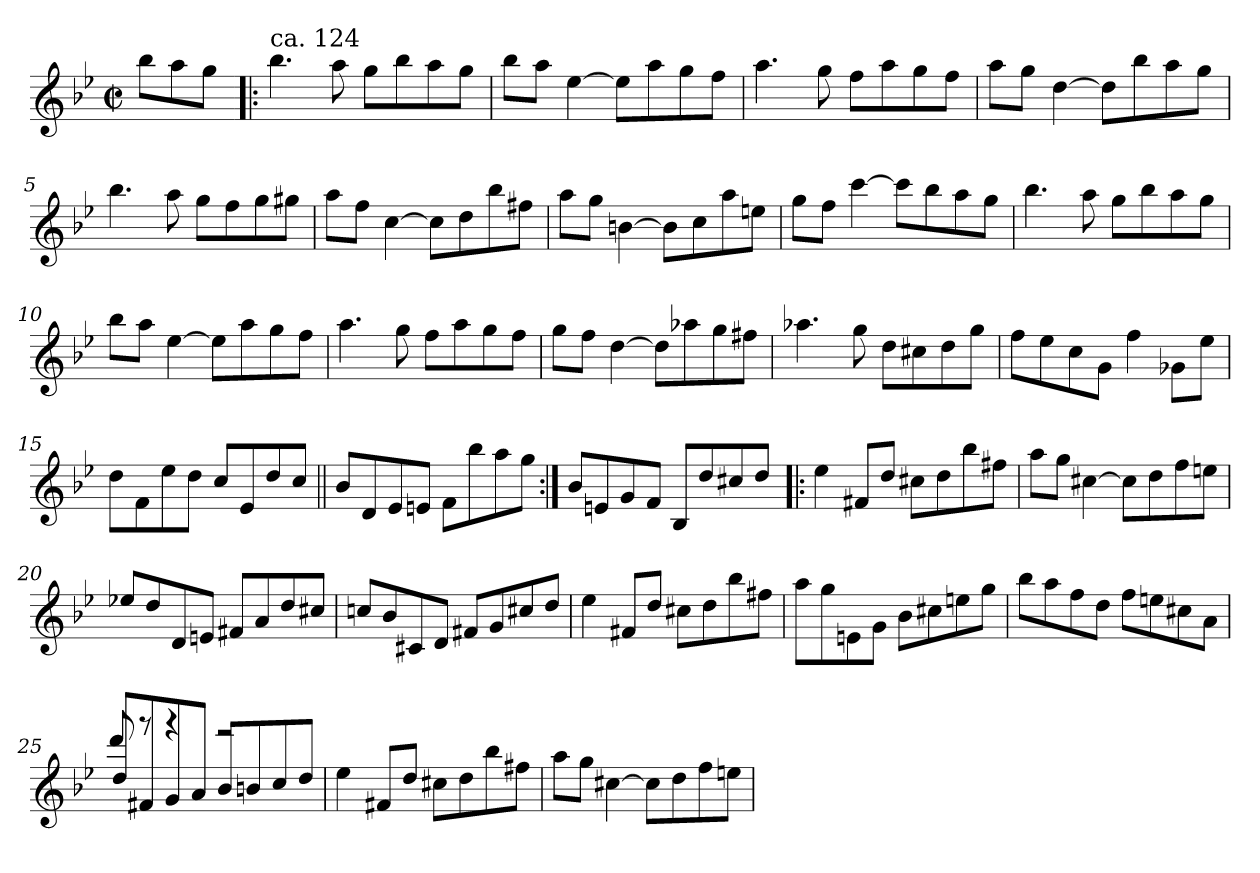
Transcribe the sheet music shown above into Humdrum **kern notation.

**kern
*part1
*staff1
*clefG2
*k[b-e-]
*B-:
*M2/2
*met(c|)
=
8bb-\L
8aa\
8gg\J
=1!|:
*^
!LO:TX:a:t=ca. 124	!
4.bb-\	2ryy
8aa\	.
8gg\L	2ryy
8bb-\	.
8aa\	.
8gg\J	.
=2	=2
8bb-\L	2ryy
8aa\J	.
[<4ee-\	.
8ee-\L]	2ryy
8aa\	.
8gg\	.
8ff\J	.
=3	=3
4.aa\	2ryy
8gg\	.
8ff\L	2ryy
8aa\	.
8gg\	.
8ff\J	.
!!LO:LB:g=z	!!
=4	=4
8aa\L	2ryy
8gg\J	.
[<4dd\	.
8dd\L]	2ryy
8bb-\	.
8aa\	.
8gg\J	.
=5	=5
4.bb-\	2ryy
8aa\	.
8gg\L	2ryy
8ff\	.
8gg\	.
8gg#X\J	.
=6	=6
8aa\L	4ryy
8ff\J	.
[<4cc\	4ryy
8cc\L]	2ryy
8dd\	.
8bb-\	.
8ff#X\J	.
=7	=7
8aa\L	4ryy
8gg\J	.
[<4bn\	4ryy
8b\L]	2ryy
8cc\	.
8aa\	.
8een\J	.
!!LO:LB:g=z	!!
=8	=8
8gg\L	2ryy
8ff\J	.
[<4ccc\	.
8ccc\L]	2ryy
8bb-\	.
8aa\	.
8gg\J	.
=9	=9
4.bb-\	2ryy
8aa\	.
8gg\L	2ryy
8bb-\	.
8aa\	.
8gg\J	.
=10	=10
8bb-\L	2ryy
8aa\J	.
[<4ee-\	.
8ee-\L]	2ryy
8aa\	.
8gg\	.
8ff\J	.
=11	=11
4.aa\	2ryy
8gg\	.
8ff\L	2ryy
8aa\	.
8gg\	.
8ff\J	.
!!LO:LB:g=z	!!
=12	=12
8gg\L	2ryy
8ff\J	.
[<4dd\	.
8dd\L]	2ryy
8aa-X\	.
8gg\	.
8ff#X\J	.
=13	=13
4.aa-X\	2ryy
8gg\	.
8dd\L	2ryy
8cc#X\	.
8dd\	.
8gg\J	.
=14	=14
8ff\L	2ryy
8ee-\	.
8cc\	.
8g\J	.
4ff\	2ryy
8g-X\L	.
8ee-\J	.
=15	=15
8dd\L	4ryy
8f\	.
8ee-\	4ryy
8dd\J	.
8cc/L	4ryy
8e-/	.
8dd/	4ryy
8cc/J	.
!!LO:LB:g=z	!!
=16||	=16||
8b-/L	2ryy
8d/	.
8e-/	.
8en/J	.
8f\L	2ryy
8bb-\	.
8aa\	.
8gg\J	.
=17:|!	=17:|!
8b-/L	2ryy
8en/	.
8g/	.
8f/J	.
8B-/L	2ryy
8dd/	.
8cc#X/	.
8dd/J	.
=18!|:	=18!|:
4ee-\	2ryy
8f#X/L	.
8dd/J	.
8cc#X\L	2ryy
8dd\	.
8bb-\	.
8ff#X\J	.
=19	=19
8aa\L	2ryy
8gg\J	.
[<4cc#X\	.
8cc#\L]	2ryy
8dd\	.
8ff\	.
8een\J	.
!!LO:LB:g=z	!!
=20	=20
8ee-X/L	2ryy
8dd/	.
8d/	.
8en/J	.
8f#X/L	2ryy
8a/	.
8dd/	.
8cc#X/J	.
=21	=21
8ccn/L	2ryy
8b-/	.
8c#X/	.
8d/J	.
8f#X/L	2ryy
8g/	.
8cc#X/	.
8dd/J	.
=22	=22
4ee-\	2ryy
8f#X/L	.
8dd/J	.
8cc#X\L	2ryy
8dd\	.
8bb-\	.
8ff#X\J	.
=23	=23
8aa\L	2ryy
8gg\	.
8en\	.
8g\J	.
8b-\L	2ryy
8cc#X\	.
8een\	.
8gg\J	.
!!LO:LB:g=z	!!
=24	=24
8bb-\L	2ryy
8aa\	.
8ff\	.
8dd\J	.
8ff\L	2ryy
8een\	.
8cc#X\	.
8a\J	.
=25	=25
*	*^
8dd/L	8ryy	8ddd!/
8f#X/	8ryy	8rfff
8g/	4ryy	4rfff
8a/J	.	.
8b-/L	2ryy	2reee
8bn/	.	.
8cc/	.	.
8dd/J	.	.
*	*v	*v
=26	=26
4ee-\	2ryy
8f#X/L	.
8dd/J	.
8cc#X\L	2ryy
8dd\	.
8bb-\	.
8ff#X\J	.
=27	=27
8aa\L	2ryy
8gg\J	.
[<4cc#X\	.
8cc#\L]	2ryy
8dd\	.
8ff\	.
8een\J	.
*v	*v
=
*-
